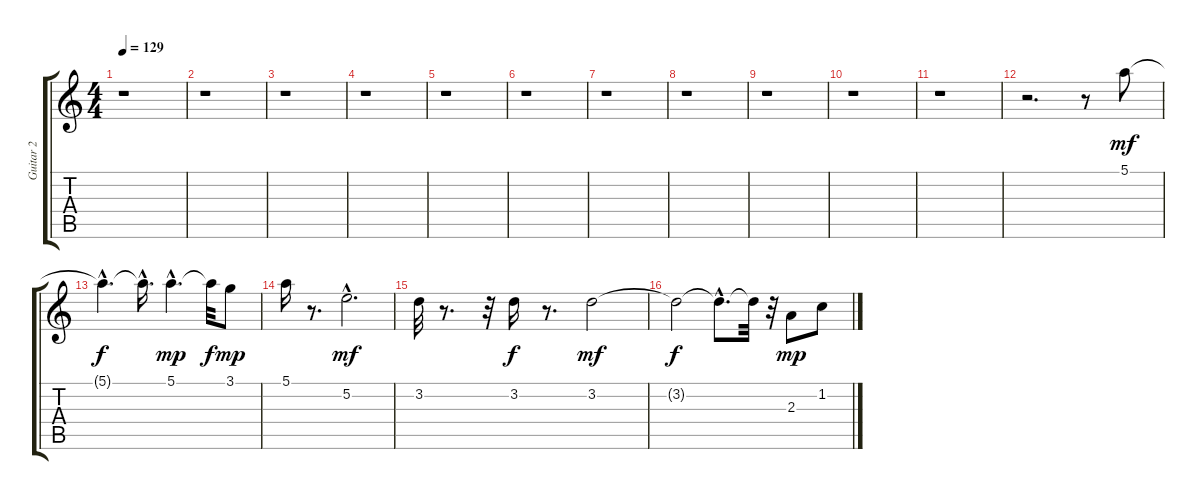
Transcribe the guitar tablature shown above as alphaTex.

\track ("Guitar 2" "Guitar 2") {instrument overdrivenguitar}
\staff {score tabs}
\tuning (E4 B3 G3 D3 A2 E2) {hide}
\ts (4 4)
\tempo 129
\clef g2
\ks c
r.1{dy mf} |
r.1 |
r.1 |
r.1 |
r.1 |
r.1 |
r.1 |
r.1 |
r.1 |
r.1 |
r.1 |
r.2{d} r.8 5.1.8 |
5.1{hac t}.4{d dy f} 5.1{hac t}.16{d} 5.1{hac}.4{d dy mp} 5.1{t}.32{dy f} 3.1.8{dy mp} |
5.1.16 r.8{d} 5.2{hac}.2{d dy mf} |
3.2.32 r.8{d} r.32 3.2.16{dy f} r.8{d} 3.2.2{dy mf} |
3.2{t}.2{dy f} 3.2{hac t}.8{d} 3.2{t}.32 r.32 2.3.8{dy mp} 1.2.8
